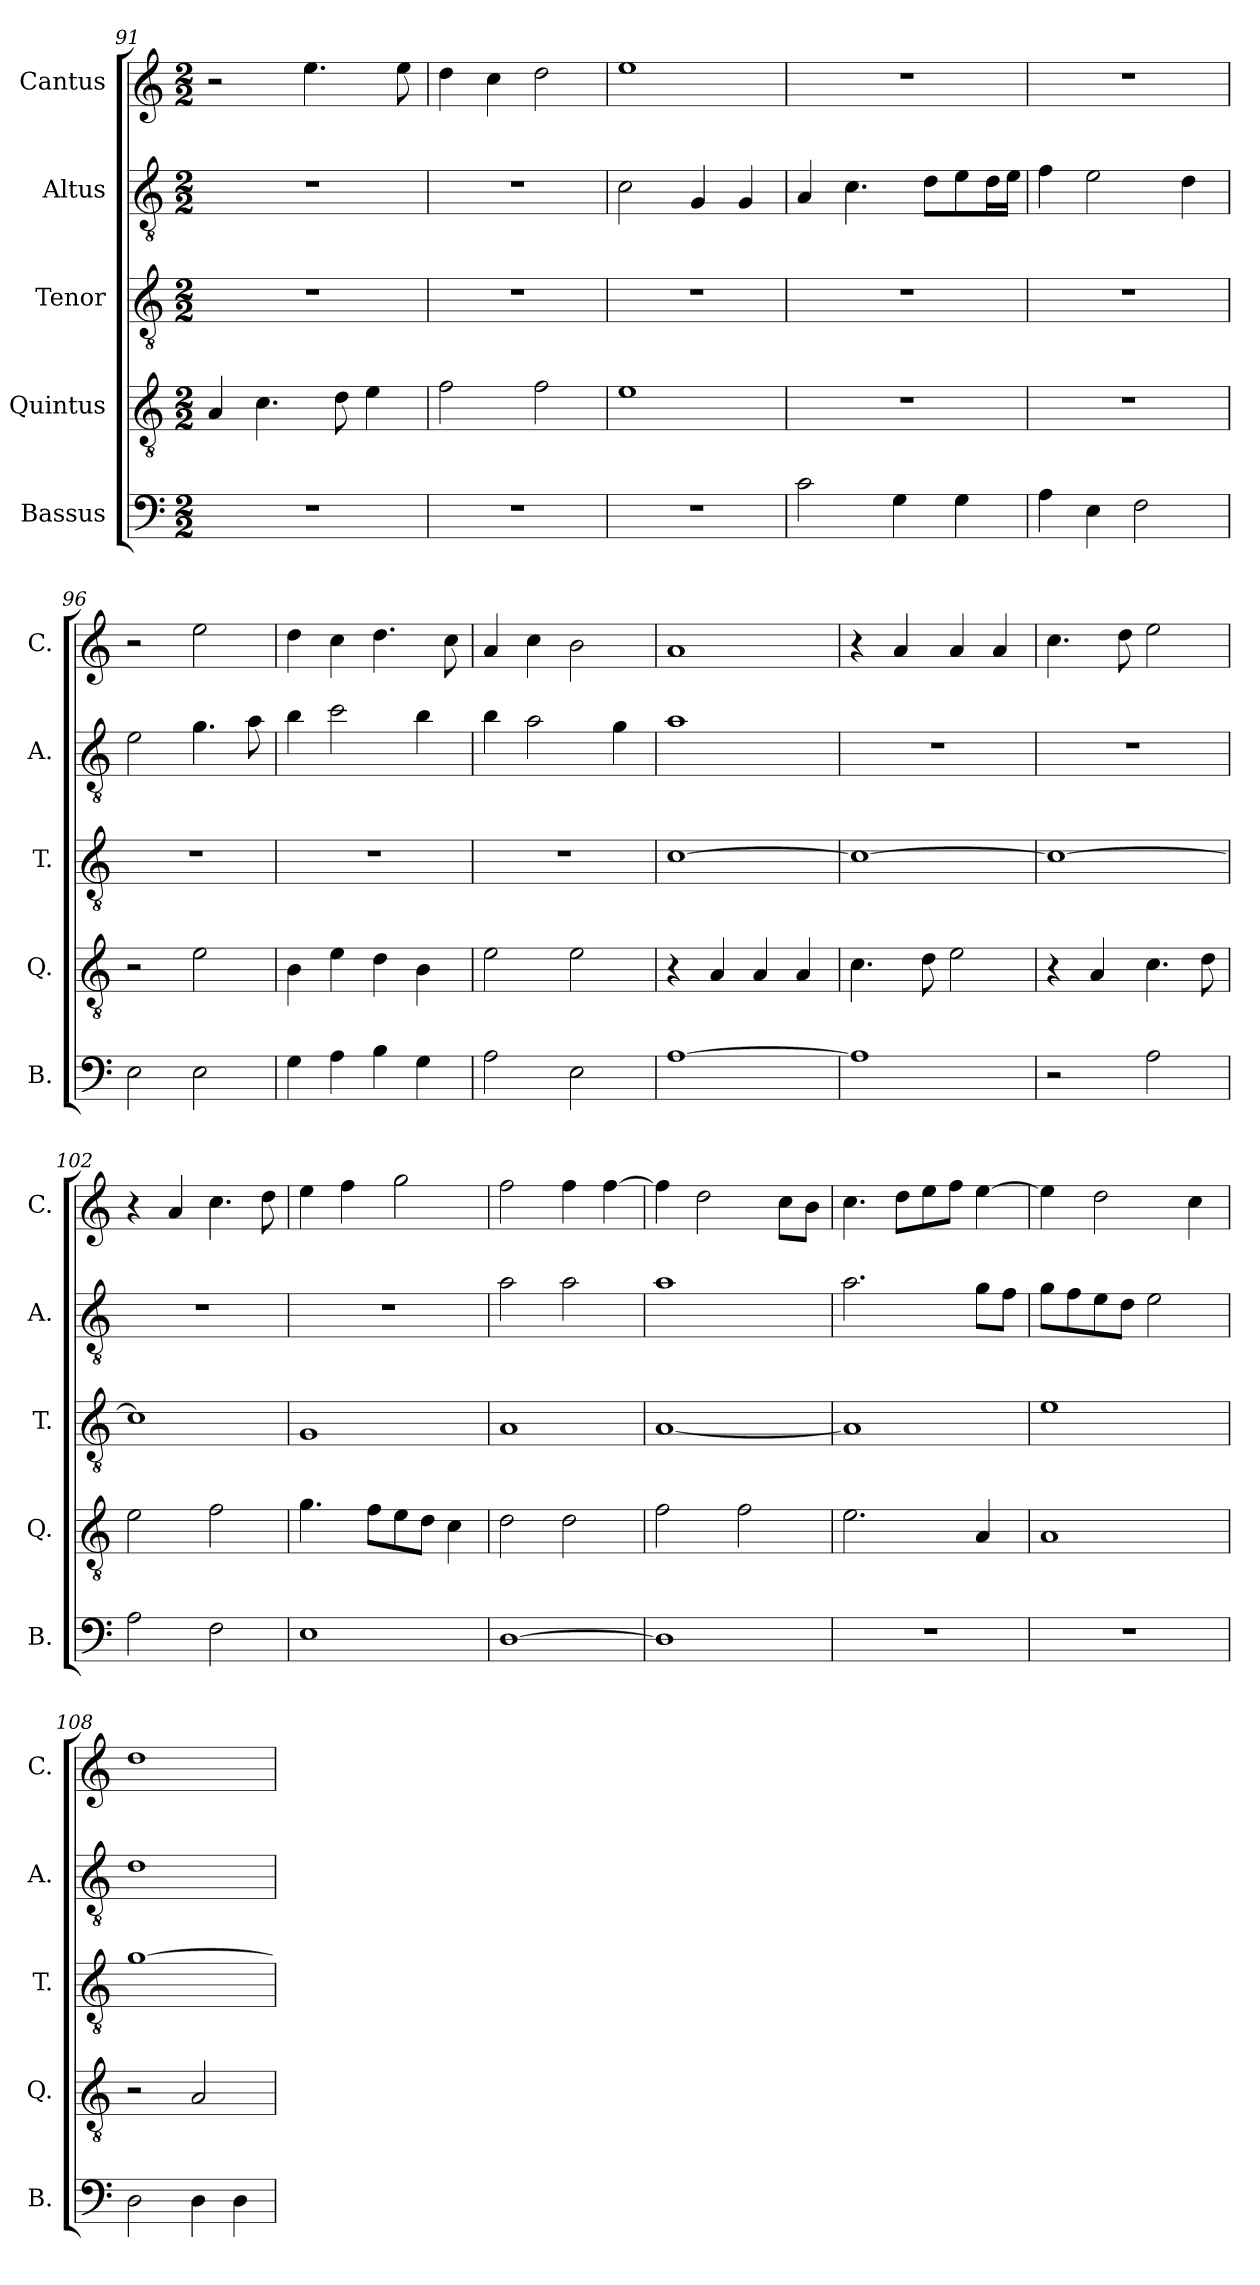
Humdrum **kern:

**kern	**kern	**kern	**kern	**kern
*part5	*part4	*part3	*part2	*part1
*staff5	*staff4	*staff3	*staff2	*staff1
*I"Bassus	*I"Quintus	*I"Tenor	*I"Altus	*I"Cantus
*I'B.	*I'Q.	*I'T.	*I'A.	*I'C.
*clefF4	*clefGv2	*clefGv2	*clefGv2	*clefG2
*k[]	*k[]	*k[]	*k[]	*k[]
*M2/2	*M2/2	*M2/2	*M2/2	*M2/2
=91	=91	=91	=91	=91
1r	4A/	1r	1r	2r
.	4.c\	.	.	.
.	.	.	.	4.ee\
.	8d\	.	.	.
.	4e\	.	.	.
.	.	.	.	8ee\
=92	=92	=92	=92	=92
1r	2f\	1r	1r	4dd\
.	.	.	.	4cc\
.	2f\	.	.	2dd\
=93	=93	=93	=93	=93
1r	1e	1r	2c\	1ee
.	.	.	4G/	.
.	.	.	4G/	.
=94	=94	=94	=94	=94
2c\	1r	1r	4A/	1r
.	.	.	4.c\	.
4G\	.	.	.	.
.	.	.	8d\L	.
4G\	.	.	8e\	.
.	.	.	16d\L	.
.	.	.	16e\JJ	.
=95	=95	=95	=95	=95
4A\	1r	1r	4f\	1r
4E\	.	.	2e\	.
2F\	.	.	.	.
.	.	.	4d\	.
=96	=96	=96	=96	=96
2E\	2r	1r	2e\	2r
2E\	2e\	.	4.g\	2ee\
.	.	.	8a\	.
=97	=97	=97	=97	=97
4G\	4B\	1r	4b\	4dd\
4A\	4e\	.	2cc\	4cc\
4B\	4d\	.	.	4.dd\
4G\	4B\	.	4b\	.
.	.	.	.	8cc\
=98	=98	=98	=98	=98
2A\	2e\	1r	4b\	4a/
.	.	.	2a\	4cc\
2E\	2e\	.	.	2b\
.	.	.	4g\	.
=99	=99	=99	=99	=99
[1A	4r	[1c	1a	1a
.	4A/	.	.	.
.	4A/	.	.	.
.	4A/	.	.	.
=100	=100	=100	=100	=100
1A]	4.c\	1c_	1r	4r
.	.	.	.	4a/
.	8d\	.	.	.
.	2e\	.	.	4a/
.	.	.	.	4a/
=101	=101	=101	=101	=101
2r	4r	1c_	1r	4.cc\
.	4A/	.	.	.
.	.	.	.	8dd\
2A\	4.c\	.	.	2ee\
.	8d\	.	.	.
=102	=102	=102	=102	=102
2A\	2e\	1c]	1r	4r
.	.	.	.	4a/
2F\	2f\	.	.	4.cc\
.	.	.	.	8dd\
=103	=103	=103	=103	=103
1E	4.g\	1G	1r	4ee\
.	.	.	.	4ff\
.	8f\L	.	.	.
.	8e\	.	.	2gg\
.	8d\J	.	.	.
.	4c\	.	.	.
=104	=104	=104	=104	=104
[1D	2d\	1A	2a\	2ff\
.	2d\	.	2a\	4ff\
.	.	.	.	[4ff\
=105	=105	=105	=105	=105
1D]	2f\	[1A	1a	4ff\]
.	.	.	.	2dd\
.	2f\	.	.	.
.	.	.	.	8cc\L
.	.	.	.	8b\J
=106	=106	=106	=106	=106
1r	2.e\	1A]	2.a\	4.cc\
.	.	.	.	8dd\L
.	.	.	.	8ee\
.	.	.	.	8ff\J
.	4A/	.	8g\L	[4ee\
.	.	.	8f\J	.
=107	=107	=107	=107	=107
1r	1A	1e	8g\L	4ee\]
.	.	.	8f\	.
.	.	.	8e\	2dd\
.	.	.	8d\J	.
.	.	.	2e\	.
.	.	.	.	4cc\
=108	=108	=108	=108	=108
2D\	2r	[1g	1d	1dd
4D\	2A/	.	.	.
4D\	.	.	.	.
=	=	=	=	=
*-	*-	*-	*-	*-
